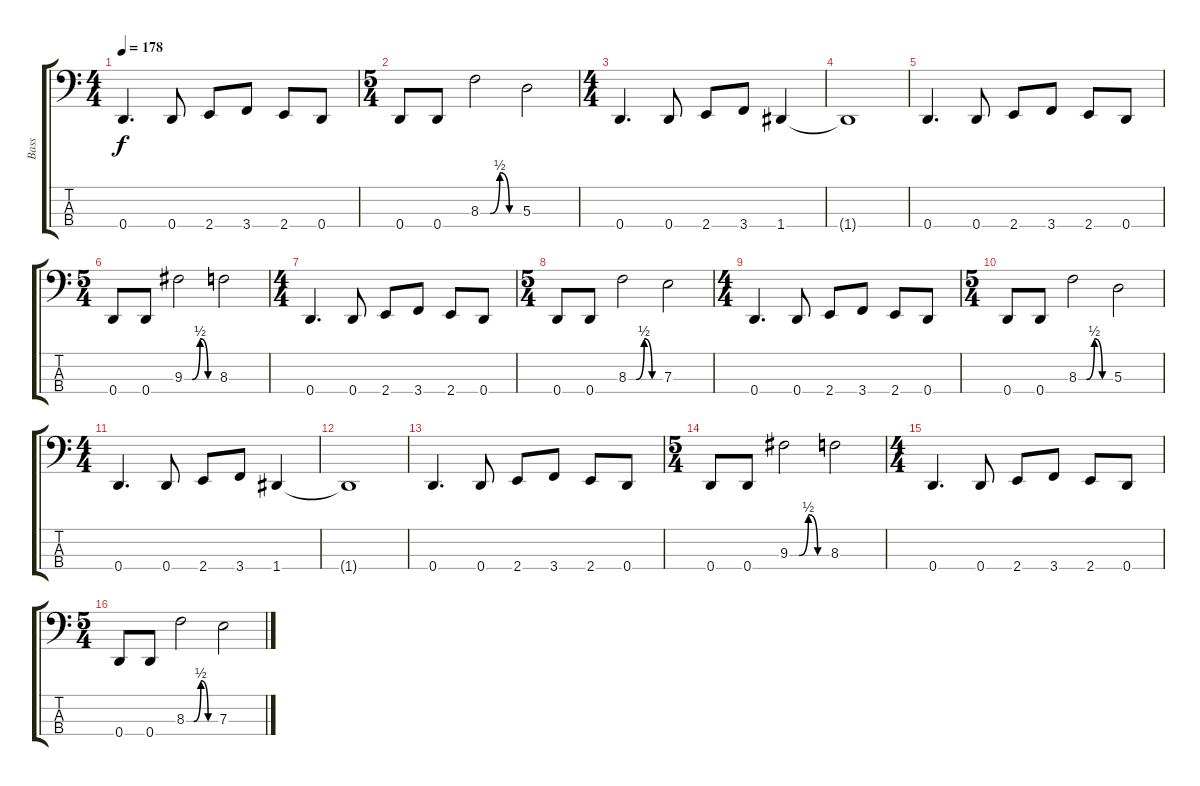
\track ("Bass" "Bass") {instrument electricbassfinger}
\staff {score tabs}
\tuning (G2 D2 A1 D1) {hide}
\ts (4 4)
\tempo 178
\clef f4
\ks c
0.4.4{d dy f} 0.4.8 2.4.8 3.4.8 2.4.8 0.4.8 |
\ts (5 4)
0.4.8 0.4.8 8.3{be (custom 0 0 15 0 30 2 45 0 60 0)}.2 5.3.2 |
\ts (4 4)
0.4.4{d} 0.4.8 2.4.8 3.4.8 1.4.4 |
1.4{t}.1 |
0.4.4{d} 0.4.8 2.4.8 3.4.8 2.4.8 0.4.8 |
\ts (5 4)
0.4.8 0.4.8 9.3{be (custom 0 0 15 0 30 2 45 0 60 0)}.2 8.3.2 |
\ts (4 4)
0.4.4{d} 0.4.8 2.4.8 3.4.8 2.4.8 0.4.8 |
\ts (5 4)
0.4.8 0.4.8 8.3{be (custom 0 0 15 0 30 2 45 0 60 0)}.2 7.3.2 |
\ts (4 4)
0.4.4{d} 0.4.8 2.4.8 3.4.8 2.4.8 0.4.8 |
\ts (5 4)
0.4.8 0.4.8 8.3{be (custom 0 0 15 0 30 2 45 0 60 0)}.2 5.3.2 |
\ts (4 4)
0.4.4{d} 0.4.8 2.4.8 3.4.8 1.4.4 |
1.4{t}.1 |
0.4.4{d} 0.4.8 2.4.8 3.4.8 2.4.8 0.4.8 |
\ts (5 4)
0.4.8 0.4.8 9.3{be (custom 0 0 15 0 30 2 45 0 60 0)}.2 8.3.2 |
\ts (4 4)
0.4.4{d} 0.4.8 2.4.8 3.4.8 2.4.8 0.4.8 |
\ts (5 4)
0.4.8 0.4.8 8.3{be (custom 0 0 15 0 30 2 45 0 60 0)}.2 7.3.2
